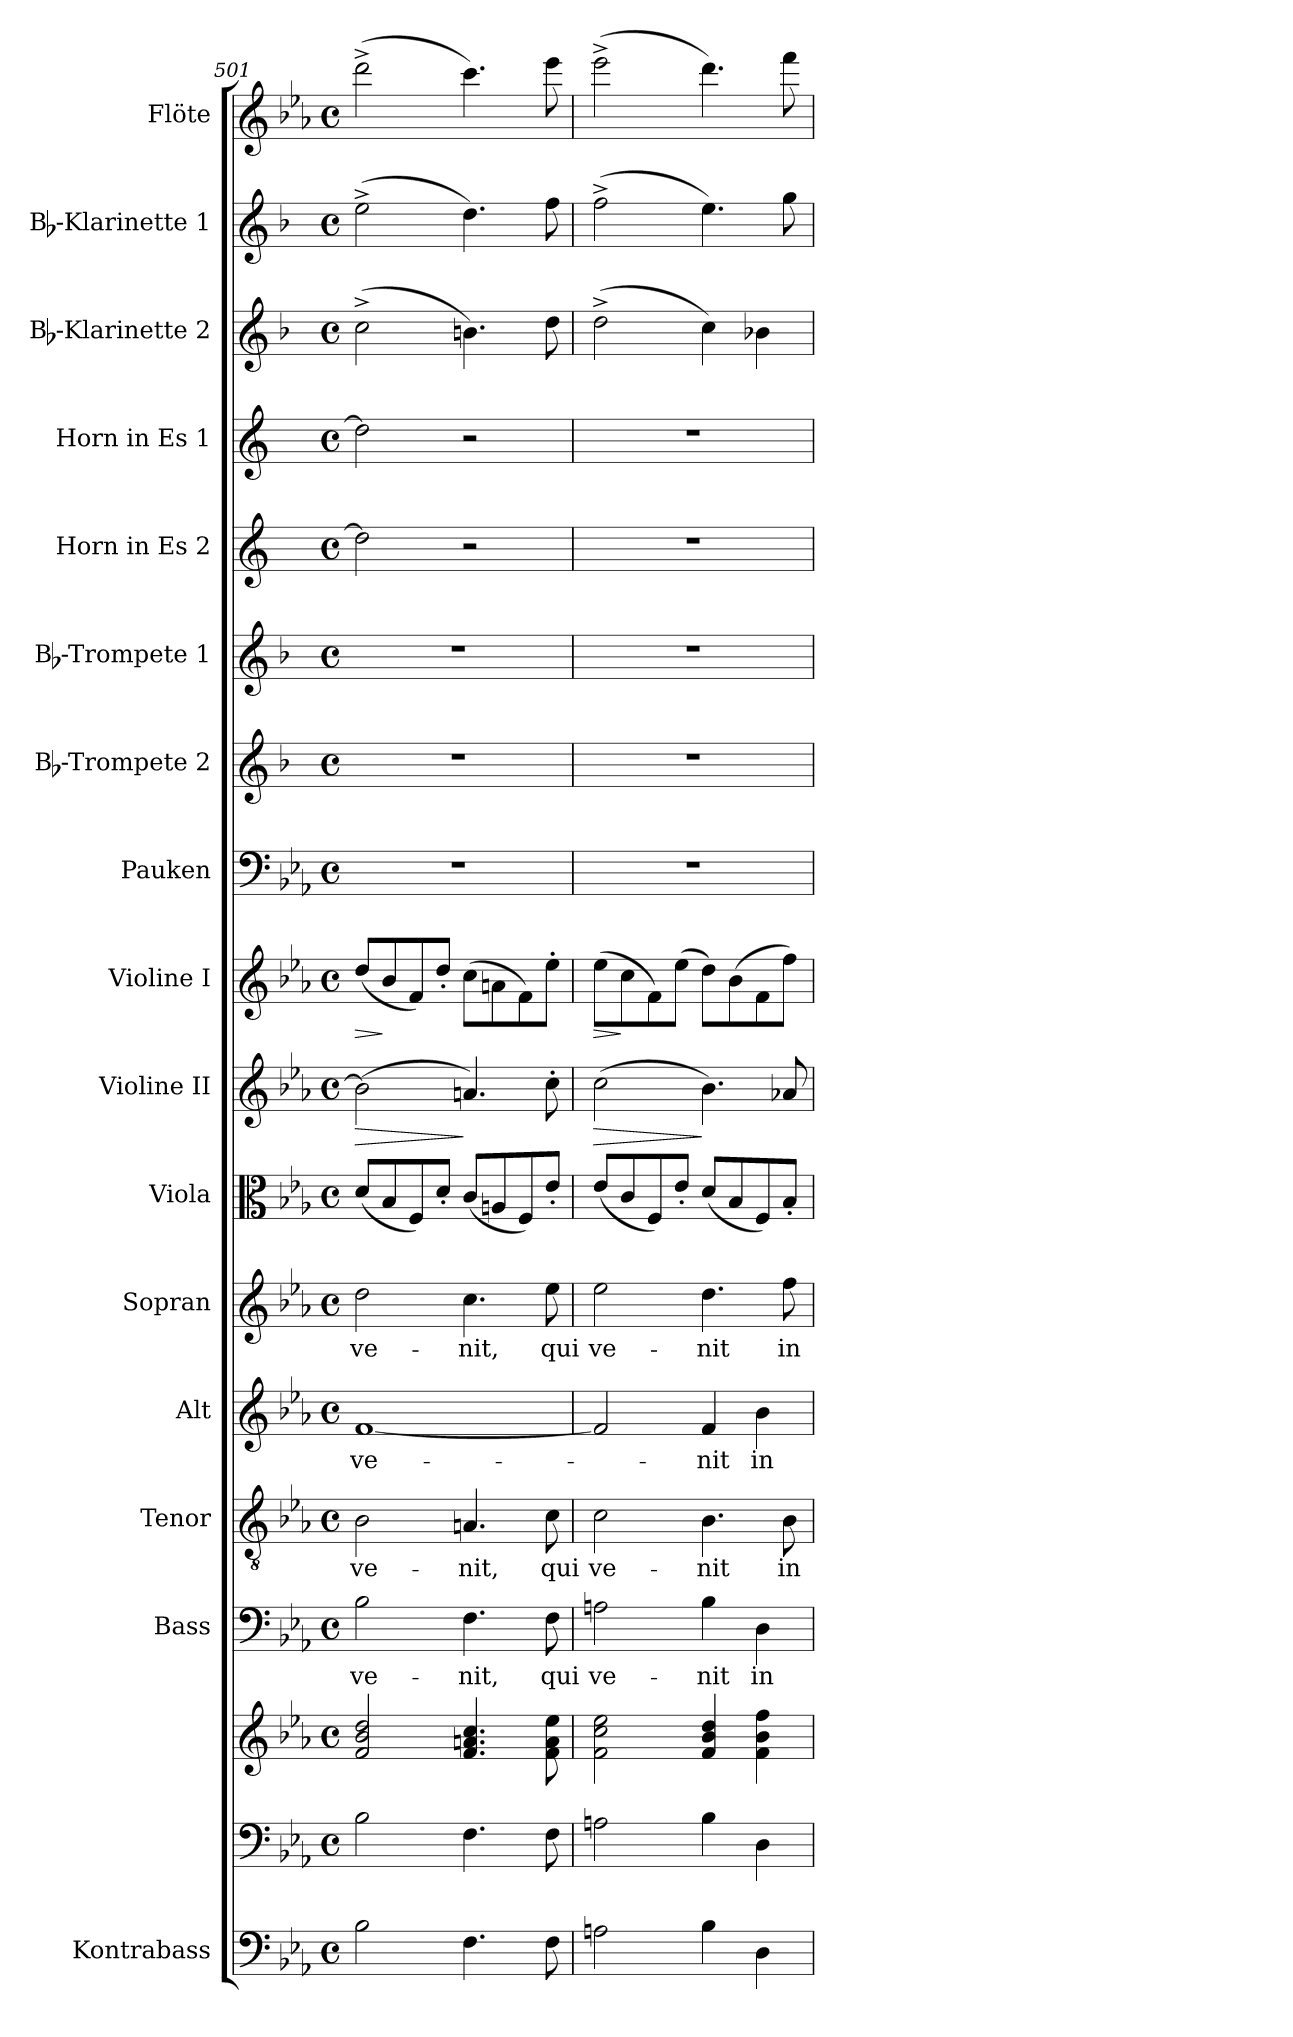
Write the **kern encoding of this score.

**kern	**kern	**kern	**kern	**text	**kern	**text	**kern	**text	**kern	**text	**kern	**kern	**dynam	**kern	**dynam	**kern	**kern	**kern	**kern	**kern	**kern	**kern	**kern
*part17	*part16	*part16	*part15	*part15	*part14	*part14	*part13	*part13	*part12	*part12	*part11	*part10	*part10	*part9	*part9	*part8	*part7	*part6	*part5	*part4	*part3	*part2	*part1
*staff18	*staff17	*staff16	*staff15	*staff15	*staff14	*staff14	*staff13	*staff13	*staff12	*staff12	*staff11	*staff10	*staff10	*staff9	*staff9	*staff8	*staff7	*staff6	*staff5	*staff4	*staff3	*staff2	*staff1
*I"Kontrabass	*	*	*I"Bass	*	*I"Tenor	*	*I"Alt	*	*I"Sopran	*	*I"Viola	*I"Violine II	*	*I"Violine I	*	*I"Pauken	*I"Bb-Trompete 2	*I"Bb-Trompete 1	*I"Horn in Es 2	*I"Horn in Es 1	*I"Bb-Klarinette 2	*I"Bb-Klarinette 1	*I"Flöte
*I'Kb.	*	*	*I'B.	*	*I'T.	*	*I'A.	*	*I'S.	*	*I'Vla.	*I'Vl. II	*	*I'Vl. I	*	*I'Pk.	*I'Bb Trp. 2	*I'Bb Trp. 1	*	*	*I'Bb Kl. 2	*I'Bb Kl. 1	*I'Fl.
*clefF4	*clefF4	*clefG2	*clefF4	*	*clefGv2	*	*clefG2	*	*clefG2	*	*clefC3	*clefG2	*	*clefG2	*	*clefF4	*clefG2	*clefG2	*clefG2	*clefG2	*clefG2	*clefG2	*clefG2
*ITrd7c12	*	*	*	*	*	*	*	*	*	*	*	*	*	*	*	*	*ITrd1c2	*ITrd1c2	*ITrd5c9	*ITrd5c9	*ITrd1c2	*ITrd1c2	*
*k[b-e-a-]	*k[b-e-a-]	*k[b-e-a-]	*k[b-e-a-]	*	*k[b-e-a-]	*	*k[b-e-a-]	*	*k[b-e-a-]	*	*k[b-e-a-]	*k[b-e-a-]	*	*k[b-e-a-]	*	*k[b-e-a-]	*k[b-e-a-]	*k[b-e-a-]	*k[b-e-a-]	*k[b-e-a-]	*k[b-e-a-]	*k[b-e-a-]	*k[b-e-a-]
*E-:	*E-:	*E-:	*E-:	*	*E-:	*	*E-:	*	*E-:	*	*E-:	*E-:	*	*E-:	*	*E-:	*E-:	*E-:	*E-:	*E-:	*E-:	*E-:	*E-:
*M4/4	*M4/4	*M4/4	*M4/4	*	*M4/4	*	*M4/4	*	*M4/4	*	*M4/4	*M4/4	*	*M4/4	*	*M4/4	*M4/4	*M4/4	*M4/4	*M4/4	*M4/4	*M4/4	*M4/4
*met(c)	*met(c)	*met(c)	*met(c)	*	*met(c)	*	*met(c)	*	*met(c)	*	*met(c)	*met(c)	*	*met(c)	*	*met(c)	*met(c)	*met(c)	*met(c)	*met(c)	*met(c)	*met(c)	*met(c)
=501	=501	=501	=501	=501	=501	=501	=501	=501	=501	=501	=501	=501	=501	=501	=501	=501	=501	=501	=501	=501	=501	=501	=501
!	!	!	!	!LO:LY:b	!	!LO:LY:b	!	!LO:LY:b	!	!LO:LY:b	!	!	!LO:HP:b	!	!LO:HP:b	!	!	!	!	!	!	!	!
2BB-\	2B-\	2f/ 2b-/ 2dd/	2B-\	ve-	2B-\	ve-	[1f	ve-	2dd\	ve-	(<8d/L	(>2b-\]	>	(<8dd/L	>	1r	1r	1r	2f\]	2f\]	(>2b-^>\	(>2dd^>\	(>2ddd^>\
.	.	.	.	.	.	.	.	.	.	.	8B-/	.	.	8b-/	]	.	.	.	.	.	.	.	.
.	.	.	.	.	.	.	.	.	.	.	8F/)	.	.	8f/)	.	.	.	.	.	.	.	.	.
.	.	.	.	.	.	.	.	.	.	.	8d'</J	.	.	8dd'</J	.	.	.	.	.	.	.	.	.
!	!	!	!	!LO:LY:b	!	!LO:LY:b	!	!	!	!LO:LY:b	!	!	!	!	!	!	!	!	!	!	!	!	!
4.FF\	4.F\	4.f/ 4.an/ 4.cc/	4.F\	-nit,	4.An/	-nit,	.	.	4.cc\	-nit,	(<8c/L	4.an/)	]	(>8cc\L	.	.	.	.	2r	2r	4.an\)	4.cc\)	4.ccc\)
.	.	.	.	.	.	.	.	.	.	.	8An/	.	.	8an\	.	.	.	.	.	.	.	.	.
.	.	.	.	.	.	.	.	.	.	.	8F/)	.	.	8f\)	.	.	.	.	.	.	.	.	.
!	!	!	!	!LO:LY:b	!	!LO:LY:b	!	!	!	!LO:LY:b	!	!	!	!	!	!	!	!	!	!	!	!	!
8FF\	8F\	8f\ 8a\ 8ee-\	8F\	qui	8c\	qui	.	.	8ee-\	qui	8e-'</J	8cc'>\	.	8ee-'>\J	.	.	.	.	.	.	8cc\	8ee-\	8eee-\
=502	=502	=502	=502	=502	=502	=502	=502	=502	=502	=502	=502	=502	=502	=502	=502	=502	=502	=502	=502	=502	=502	=502	=502
!	!	!	!	!LO:LY:b	!	!LO:LY:b	!	!	!	!LO:LY:b	!	!	!LO:HP:b	!	!LO:HP:b	!	!	!	!	!	!	!	!
2AAn\	2An\	2f\ 2cc\ 2ee-\	2An\	ve-	2c\	ve-	2f/]	.	2ee-\	ve-	(<8e-/L	(>2cc\	>	(>8ee-\L	>	1r	1r	1r	1r	1r	(>2cc^>\	(>2ee-^>\	(>2eee-^>\
.	.	.	.	.	.	.	.	.	.	.	8c/	.	.	8cc\	]	.	.	.	.	.	.	.	.
.	.	.	.	.	.	.	.	.	.	.	8F/)	.	.	8f\)	.	.	.	.	.	.	.	.	.
.	.	.	.	.	.	.	.	.	.	.	8e-'</J	.	.	(>8ee-\J	.	.	.	.	.	.	.	.	.
!	!	!	!	!LO:LY:b	!	!LO:LY:b	!	!LO:LY:b	!	!LO:LY:b	!	!	!	!	!	!	!	!	!	!	!	!	!
4BB-\	4B-\	4f/ 4b-/ 4dd/	4B-\	-nit	4.B-\	-nit	4f/	-nit	4.dd\	-nit	(<8d/L	4.b-\)	]	8dd\L)	.	.	.	.	.	.	4b-\)	4.dd\)	4.ddd\)
.	.	.	.	.	.	.	.	.	.	.	8B-/	.	.	(>8b-\	.	.	.	.	.	.	.	.	.
!	!	!	!	!LO:LY:b	!	!	!	!LO:LY:b	!	!	!	!	!	!	!	!	!	!	!	!	!	!	!
4DD\	4D\	4f\ 4b-\ 4ff\	4D\	in	.	.	4b-\	in	.	.	8F/)	.	.	8f\	.	.	.	.	.	.	4a-X\	.	.
!	!	!	!	!	!	!LO:LY:b	!	!	!	!LO:LY:b	!	!	!	!	!	!	!	!	!	!	!	!	!
.	.	.	.	.	8B-\	in	.	.	8ff\	in	8B-'</J	8a-X/	.	8ff\J)	.	.	.	.	.	.	.	8ff\	8fff\
=	=	=	=	=	=	=	=	=	=	=	=	=	=	=	=	=	=	=	=	=	=	=	=
*-	*-	*-	*-	*-	*-	*-	*-	*-	*-	*-	*-	*-	*-	*-	*-	*-	*-	*-	*-	*-	*-	*-	*-
